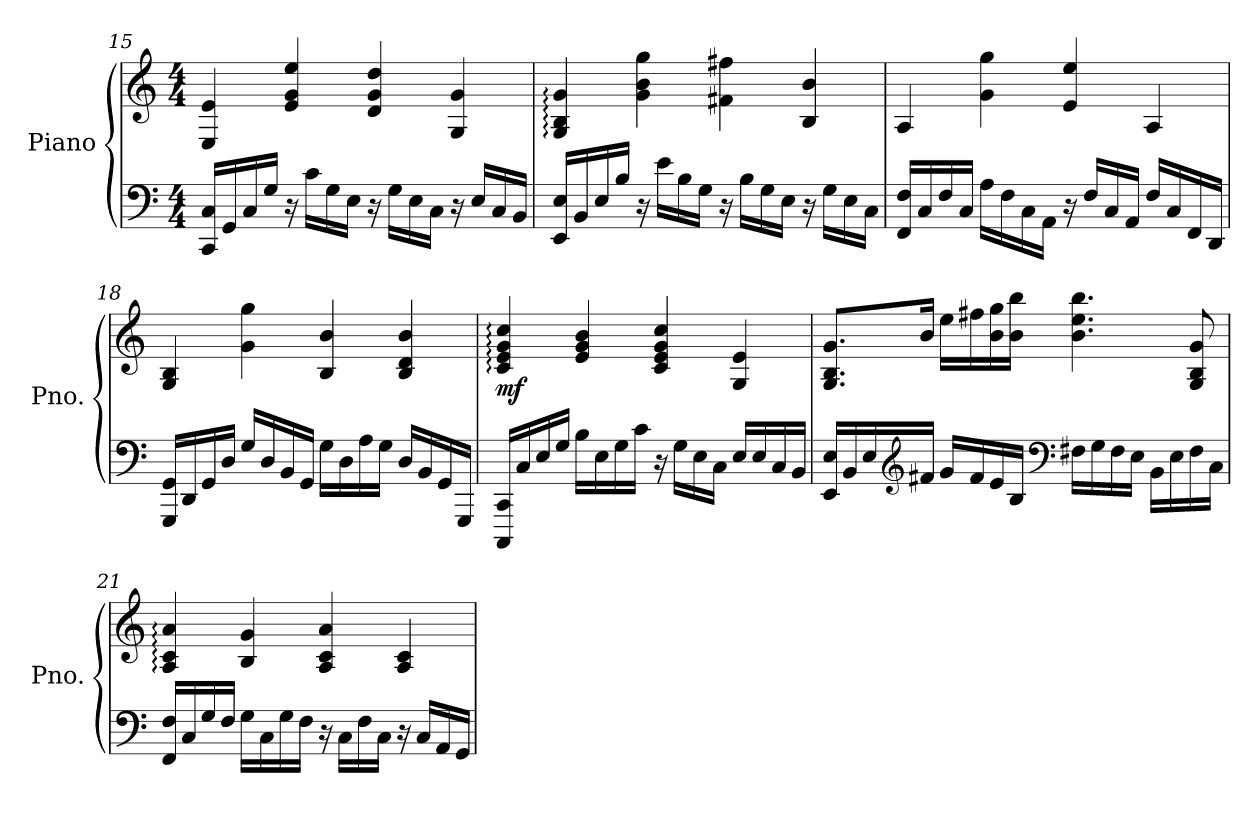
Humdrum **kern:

**kern	**kern	**dynam
*part1	*part1	*part1
*staff2	*staff1	*staff1/2
*I"Piano	*	*
*I'Pno.	*	*
*clefF4	*clefG2	*
*k[]	*k[]	*
*M4/4	*M4/4	*
=15	=15	=15
16CC/ 16C/LL	4E/ 4e/	.
16GG/	.	.
16C/	.	.
16G/JJ	.	.
16r	4e/ 4g/ 4ee/	.
16c\LL	.	.
16G\	.	.
16E\JJ	.	.
16r	4d/ 4g/ 4dd/	.
16G\LL	.	.
16E\	.	.
16C\JJ	.	.
16r	4G/ 4g/	.
16E/LL	.	.
16C/	.	.
16BB/JJ	.	.
!!LO:LB:g=z
=16	=16	=16
16EE/ 16E/LL	4G/: 4B/: 4g/:	.
16BB/	.	.
16E/	.	.
16B/JJ	.	.
16r	4g\ 4b\ 4gg\	.
16e\LL	.	.
16B\	.	.
16G\JJ	.	.
16r	4f#X\ 4ff#X\	.
16B\LL	.	.
16G\	.	.
16E\JJ	.	.
16r	4B/ 4b/	.
16G\LL	.	.
16E\	.	.
16C\JJ	.	.
=17	=17	=17
16FF/ 16F/LL	4A/	.
16C/	.	.
16F/	.	.
16C/JJ	.	.
16A\LL	4g\ 4gg\	.
16F\	.	.
16C\	.	.
16AA\JJ	.	.
16r	4e/ 4ee/	.
16F/LL	.	.
16C/	.	.
16AA/JJ	.	.
16F/LL	4A/	.
16C/	.	.
16FF/	.	.
16DD/JJ	.	.
!!LO:LB:g=z
=18	=18	=18
16GGG/ 16GG/LL	4G/ 4B/	.
16DD/	.	.
16GG/	.	.
16D/JJ	.	.
16G/LL	4g\ 4gg\	.
16D/	.	.
16BB/	.	.
16GG/JJ	.	.
16G\LL	4B/ 4b/	.
16D\	.	.
16A\	.	.
16G\JJ	.	.
16D/LL	4B/ 4d/ 4b/	.
16BB/	.	.
16GG/	.	.
16GGG/JJ	.	.
=19	=19	=19
!	!	!LO:DY:b
16CCC/ 16CC/LL	4c/: 4e/: 4g/: 4cc/:	mf
16C/	.	.
16E/	.	.
16G/JJ	.	.
16B\LL	4e/ 4g/ 4b/	.
16E\	.	.
16G\	.	.
16c\JJ	.	.
16r	4c/ 4e/ 4g/ 4cc/	.
16G\LL	.	.
16E\	.	.
16C\JJ	.	.
16E/LL	4G/ 4e/	.
16E/	.	.
16C/	.	.
16BB/JJ	.	.
!!LO:LB:g=z
=20	=20	=20
16EE/ 16E/LL	8.G/ 8.B/ 8.g/L	.
16BB/	.	.
16E/	.	.
*clefG2	*	*
16f#X/JJ	16b/Jk	.
16g/LL	16ee\LL	.
16f#/	16ff#X\	.
16e/	16b\ 16gg\	.
16B/JJ	16b\ 16bb\JJ	.
*clefF4	*	*
16F#X\LL	4.b\ 4.ee\ 4.bb\	.
16G\	.	.
16F#\	.	.
16E\JJ	.	.
16BB\LL	.	.
16E\	.	.
16F#\	8G/ 8B/ 8g/	.
16C\JJ	.	.
=21	=21	=21
16FF/ 16F/LL	4A/: 4c/: 4a/:	.
16C/	.	.
16G/	.	.
16F/JJ	.	.
16G\LL	4B/ 4g/	.
16C\	.	.
16G\	.	.
16F\JJ	.	.
16r	4A/ 4c/ 4a/	.
16C\LL	.	.
16F\	.	.
16C\JJ	.	.
16r	4A/ 4c/	.
16C/LL	.	.
16AA/	.	.
16GG/JJ	.	.
=	=	=
*-	*-	*-
